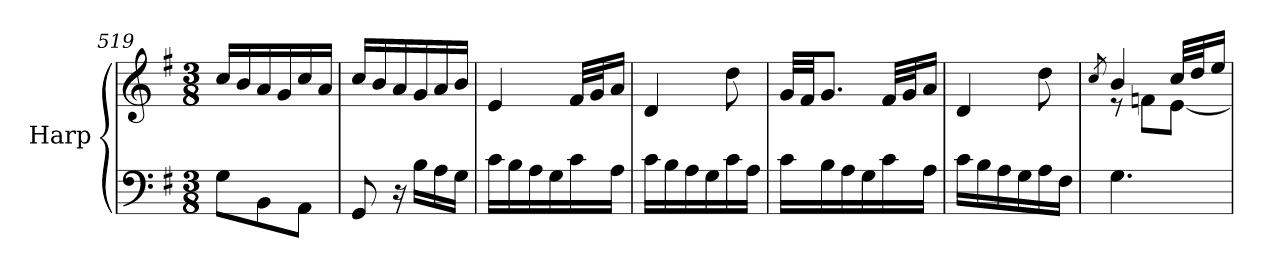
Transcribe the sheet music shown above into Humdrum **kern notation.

**kern	**kern
*part1	*part1
*staff2	*staff1
*I"Harp	*
*I'Hp	*
*clefF4	*clefG2
*k[f#]	*k[f#]
*M3/8	*M3/8
=519	=519
8G\L	16cc/LL
.	16b/
8BB\	16a/
.	16g/
8AA\J	16cc/
.	16a/JJ
=520	=520
8GG/	16cc/LL
.	16b/
16r	16a/
16B\LL	16g/
16A\	16a/
16G\JJ	16b/JJ
!!LO:LB:g=z
=521	=521
16c\LL	4e/
16B\	.
16A\	.
16G\	.
16c\	32f#/LLL
.	32g/J
16A\JJ	16a/JJ
=522	=522
16c\LL	4d/
16B\	.
16A\	.
16G\	.
16c\	8dd\
16A\JJ	.
=523	=523
16c\LL	32g/LLL
.	32f#/JJ
16B\	8.g/J
16A\	.
16G\	.
16c\	32f#/LLL
.	32g/J
16A\JJ	16a/JJ
=524	=524
16c\LL	4d/
16B\	.
16A\	.
16G\	.
16A\	8dd\
16F#\JJ	.
=525	=525
.	8qcc/
*	*^
4.G\	4b/	8r
.	.	8fn\L
.	32cc/LLL	[8e\J
.	32dd/J	.
.	16ee/JJ	.
*	*v	*v
=	=
*-	*-
